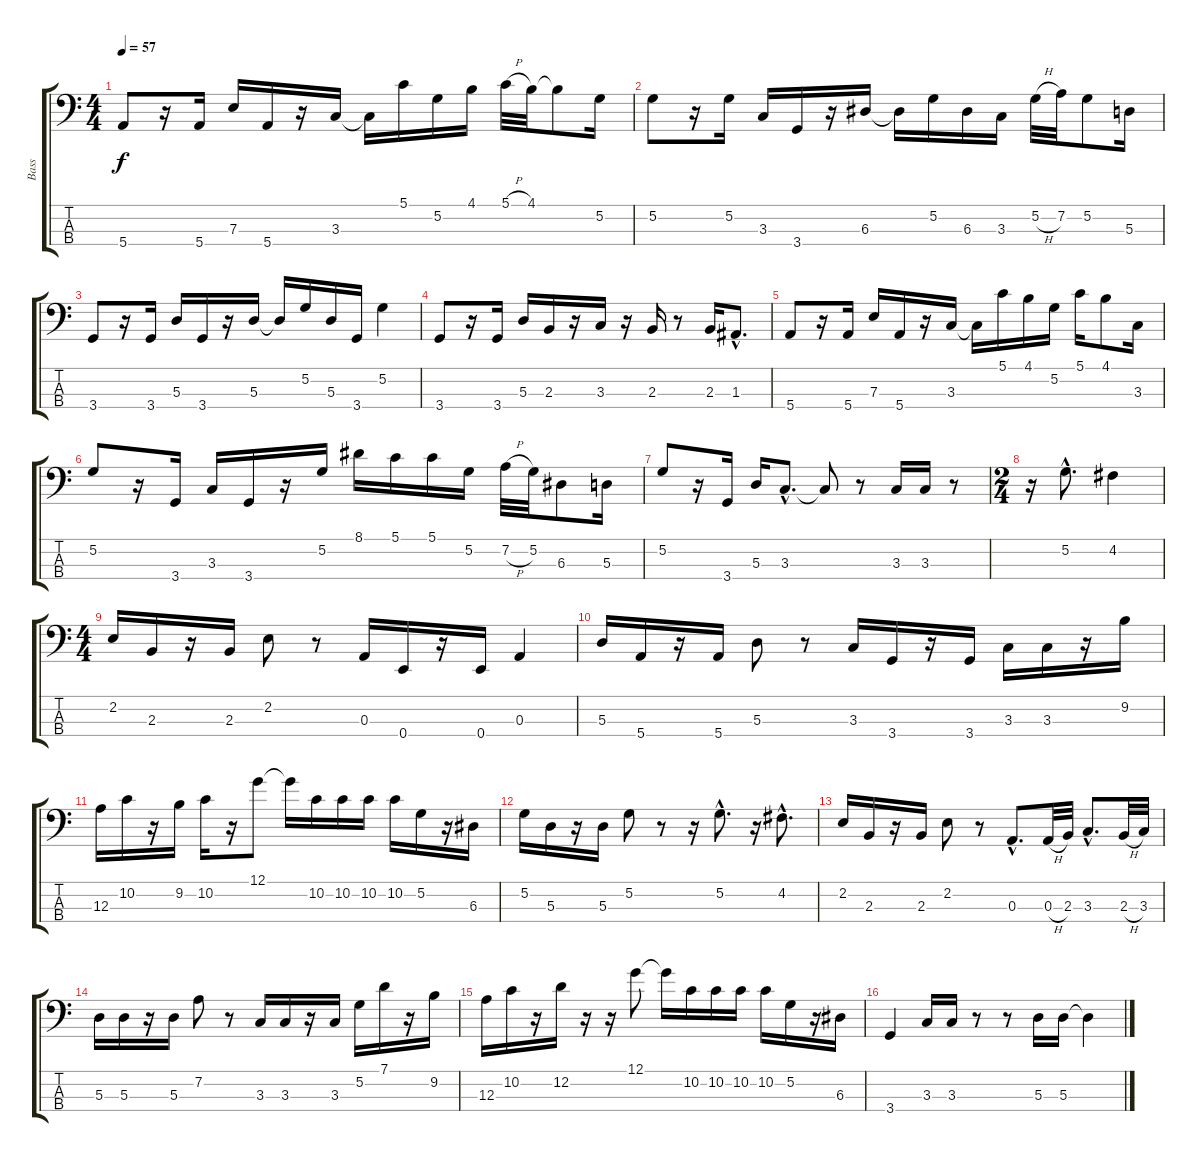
\track ("Bass" "Bass") {instrument fretlessbass}
\staff {score tabs}
\tuning (G2 D2 A1 E1) {hide}
\ts (4 4)
\tempo 57
\clef f4
\ks c
5.4.8{dy f} r.16 5.4.16 7.3.16 5.4.16 r.16 3.3.16 3.3{t}.16 5.1.16 5.2.16 4.1.16 5.1{h}.32 4.1.32 4.1{t}.8 5.2.16 |
5.2.8 r.16 5.2.16 3.3.16 3.4.16 r.16 6.3.16 6.3{t}.16 5.2.16 6.3.16 3.3.16 5.2{h}.32 7.2.32 5.2.8 5.3.16 |
3.4.8 r.16 3.4.16 5.3.16 3.4.16 r.16 5.3.16 5.3{t}.16 5.2.16 5.3.16 3.4.16 5.2.4 |
3.4.8 r.16 3.4.16 5.3.16 2.3.16 r.16 3.3.16 r.16 2.3.16 r.8 2.3.16 1.3{hac}.8{d} |
5.4.8 r.16 5.4.16 7.3.16 5.4.16 r.16 3.3.16 3.3{t}.16 5.1.16 4.1.16 5.2.16 5.1.16 4.1.8 3.3.16 |
5.2.8 r.16 3.4.16 3.3.16 3.4.16 r.16 5.2.16 8.1.16 5.1.16 5.1.16 5.2.16 7.2{h}.32 5.2.32 6.3.8 5.3.16 |
5.2.8 r.16 3.4.16 5.3.16 3.3{hac}.8{d} 3.3{t}.8 r.8 3.3.16 3.3.16 r.8 |
\ts (2 4)
r.16 5.2{hac}.8{d} 4.2.4 |
\ts (4 4)
2.2.16 2.3.16 r.16 2.3.16 2.2.8 r.8 0.3.16 0.4.16 r.16 0.4.16 0.3.4 |
5.3.16 5.4.16 r.16 5.4.16 5.3.8 r.8 3.3.16 3.4.16 r.16 3.4.16 3.3.16 3.3.16 r.16 9.2.16 |
12.3.16 10.2.16 r.16 9.2.16 10.2.16 r.16 12.1.8 12.1{t}.16 10.2.16 10.2.16 10.2.16 10.2.16 5.2.16 r.16 6.3.16 |
5.2.16 5.3.16 r.16 5.3.16 5.2.8 r.8 r.16 5.2{hac}.8{d} r.16 4.2{hac}.8{d} |
2.2.16 2.3.16 r.16 2.3.16 2.2.8 r.8 0.3{hac}.8{d} 0.3{h}.32 2.3.32 3.3{hac}.8{d} 2.3{h}.32 3.3.32 |
5.3.16 5.3.16 r.16 5.3.16 7.2.8 r.8 3.3.16 3.3.16 r.16 3.3.16 5.2.16 7.1.16 r.16 9.2.16 |
12.3.16 10.2.16 r.16 12.2.16 r.16 r.16 12.1.8 12.1{t}.16 10.2.16 10.2.16 10.2.16 10.2.16 5.2.16 r.16 6.3.16 |
3.4.4 3.3.16 3.3.16 r.8 r.8 5.3.16 5.3.16 5.3{t}.4
